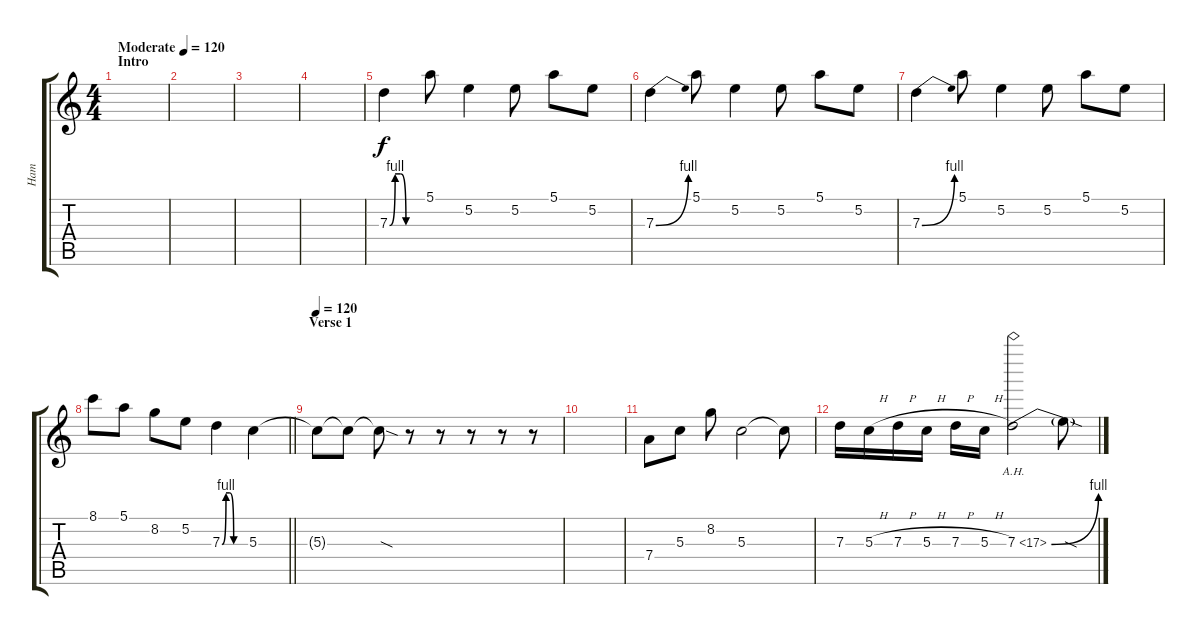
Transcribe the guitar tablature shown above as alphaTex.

\track ("Ham" "Ham") {instrument overdrivenguitar}
\staff {score tabs}
\tuning (E4 B3 G3 D3 A2 E2) {hide}
\ts (4 4)
\section ("" "Intro")
\tempo (120 "Moderate")
\clef g2
\ks c
|
|
|
|
7.3{be (custom 0 0 10 4 20 4 30 0 60 0)}.4 5.1.8 5.2.4 5.2.8 5.1.8 5.2.8 |
7.3{be (bend 0 0 60 4)}.4 5.1.8 5.2.4 5.2.8 5.1.8 5.2.8 |
7.3{be (bend 0 0 60 4)}.4 5.1.8 5.2.4 5.2.8 5.1.8 5.2.8 |
\barLineRight lightlight
8.1.8 5.1.8 8.2.8 5.2.8 7.3{be (custom 0 0 10 4 20 4 30 0 60 0)}.4 5.3.4 |
\section ("" "Verse 1")
\tempo 120
5.3{t}.8 5.3{t}.8 5.3{sod t}.8 r.8 r.8 r.8 r.8 r.8 |
|
7.4.8 5.3.8 8.2.8 5.3.2 5.3{t}.8 |
7.3.16 5.3{h}.16 7.3{h}.16 5.3{h}.16 7.3{h}.16 5.3{h}.16 7.3{be (bend 0 0 60 4) ah 10}.2 7.3{sod t}.8
